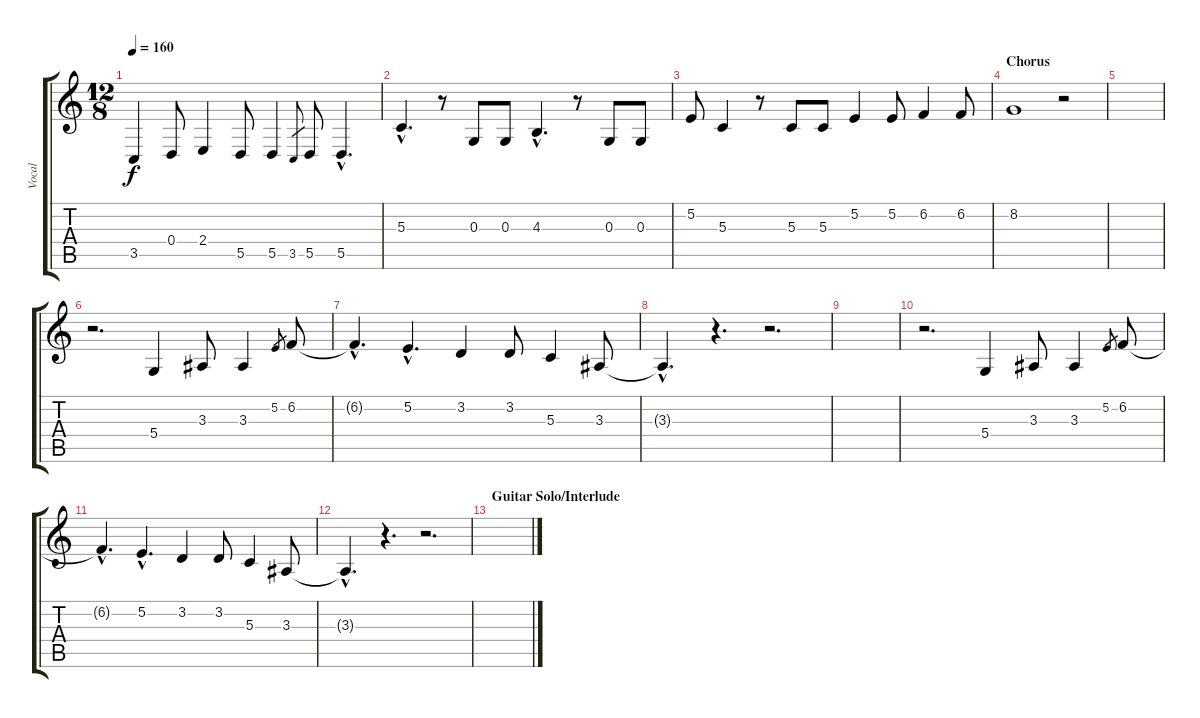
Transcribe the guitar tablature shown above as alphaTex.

\track ("Vocal" "Vocal") {instrument choiraahs}
\staff {score tabs}
\tuning (E4 B3 G3 D3 A2 E2) {hide}
\ts (12 8)
\tempo 160
\clef g2
\ks c
3.5.4{dy f} 0.4.8 2.4.4 5.5.8 5.5.4 3.5.8{gr} 5.5.8 5.5{hac}.4{d} |
5.3{hac}.4{d} r.8 0.3.8 0.3.8 4.3{hac}.4{d} r.8 0.3.8 0.3.8 |
5.2.8 5.3.4 r.8 5.3.8 5.3.8 5.2.4 5.2.8 6.2.4 6.2.8 |
\section ("" "Chorus")
8.2.1 r.2 |
|
r.2{d} 5.4.4 3.3.8 3.3.4 5.2.8{gr} 6.2.8 |
6.2{hac t}.4{d} 5.2{hac}.4{d} 3.2.4 3.2.8 5.3.4 3.3.8 |
3.3{hac t}.4{d} r.4{d} r.2{d} |
|
r.2{d} 5.4.4 3.3.8 3.3.4 5.2.8{gr} 6.2.8 |
6.2{hac t}.4{d} 5.2{hac}.4{d} 3.2.4 3.2.8 5.3.4 3.3.8 |
3.3{hac t}.4{d} r.4{d} r.2{d} |
\section ("" "Guitar Solo/Interlude")
